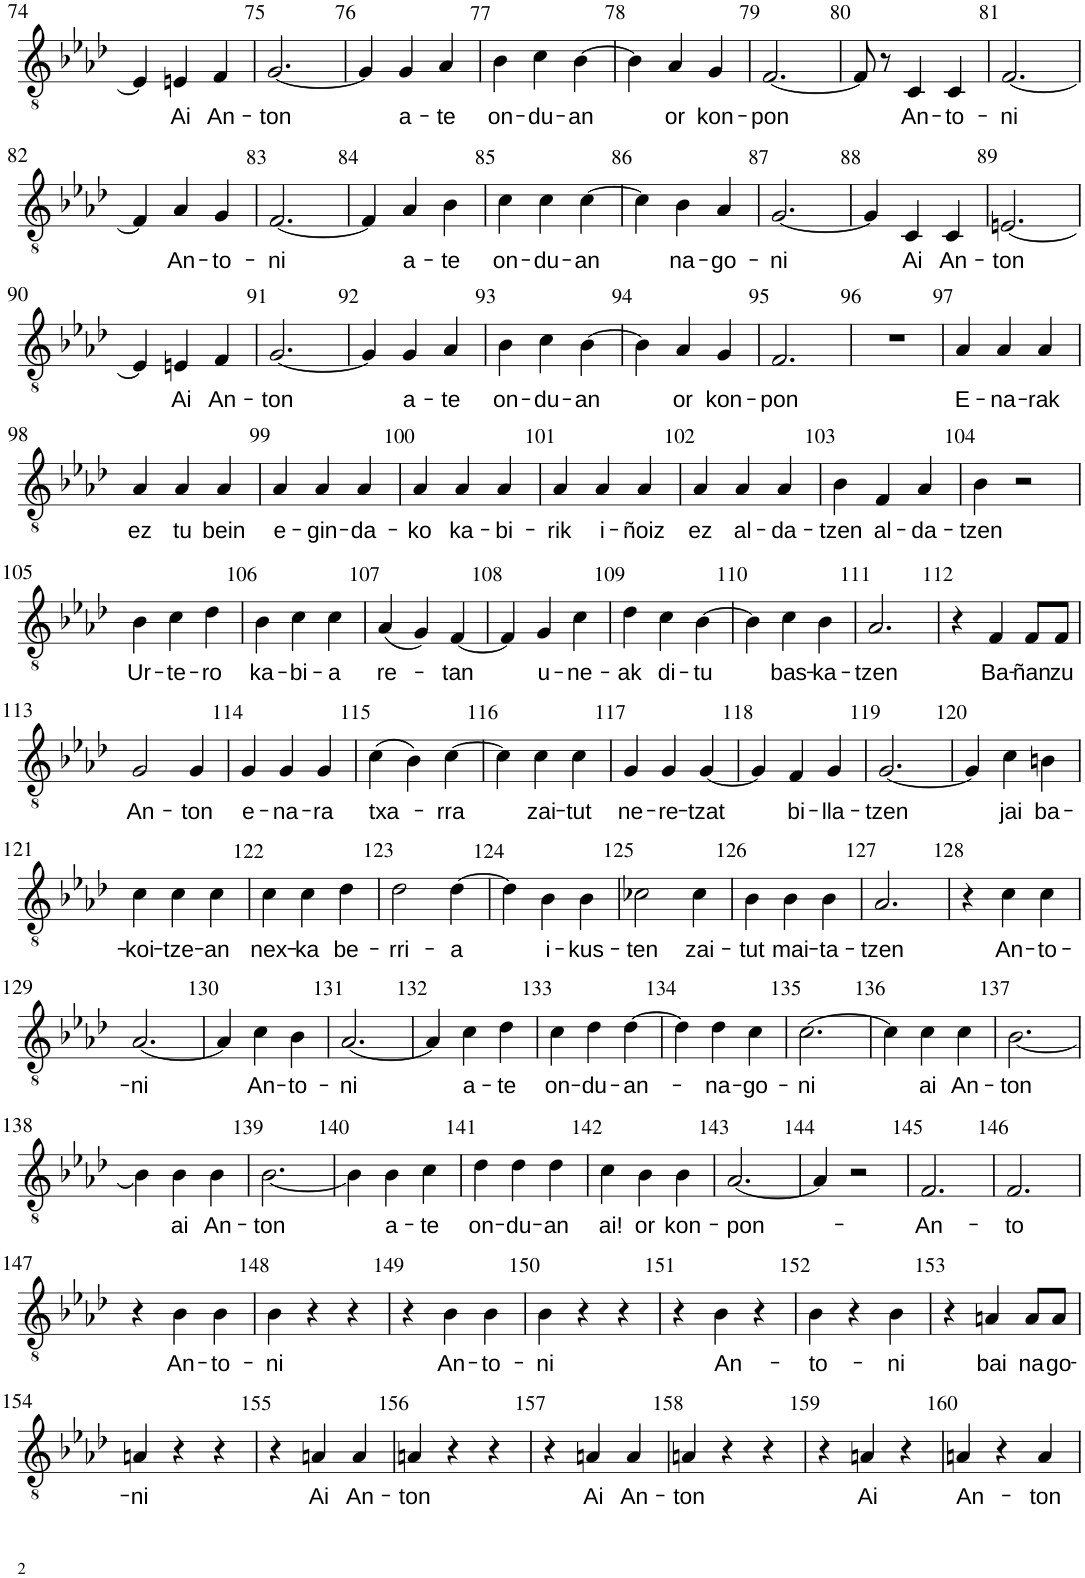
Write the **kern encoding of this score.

**kern	**text
*part1	*part1
*staff1	*staff1
*I"Ténor	*
*I'T.	*
!!LO:PB:g=z
*clefGv2	*
*k[b-e-a-d-]	*
*M3/4	*
=74	=74
4E/]	.
!	!LO:LY:b
4En/	Ai
!	!LO:LY:b
4F/	An-
=75	=75
!	!LO:LY:b
[2.G/	-ton
=76	=76
4G/]	.
!	!LO:LY:b
4G/	a-
!	!LO:LY:b
4A-/	-te
=77	=77
!	!LO:LY:b
4B-\	on-
!	!LO:LY:b
4c\	-du-
!	!LO:LY:b
[4B-\	-an
=78	=78
4B-\]	.
!	!LO:LY:b
4A-/	or
!	!LO:LY:b
4G/	kon-
=79	=79
!	!LO:LY:b
[2.F/	-pon
=80	=80
8F/]	.
8r	.
!	!LO:LY:b
4C/	An-
!	!LO:LY:b
4C/	-to-
=81	=81
!	!LO:LY:b
[2.F/	-ni
!!LO:LB:g=z
=82	=82
4F/]	.
!	!LO:LY:b
4A-/	An-
!	!LO:LY:b
4G/	-to-
=83	=83
!	!LO:LY:b
[2.F/	-ni
=84	=84
4F/]	.
!	!LO:LY:b
4A-/	a-
!	!LO:LY:b
4B-\	-te
=85	=85
!	!LO:LY:b
4c\	on-
!	!LO:LY:b
4c\	-du-
!	!LO:LY:b
[4c\	-an
=86	=86
4c\]	.
!	!LO:LY:b
4B-\	na-
!	!LO:LY:b
4A-/	-go-
=87	=87
!	!LO:LY:b
[2.G/	-ni
=88	=88
4G/]	.
!	!LO:LY:b
4C/	Ai
!	!LO:LY:b
4C/	An-
=89	=89
!	!LO:LY:b
[2.En/	-ton
!!LO:LB:g=z
=90	=90
4E/]	.
!	!LO:LY:b
4En/	Ai
!	!LO:LY:b
4F/	An-
=91	=91
!	!LO:LY:b
[2.G/	-ton
=92	=92
4G/]	.
!	!LO:LY:b
4G/	a-
!	!LO:LY:b
4A-/	-te
=93	=93
!	!LO:LY:b
4B-\	on-
!	!LO:LY:b
4c\	-du-
!	!LO:LY:b
[4B-\	-an
=94	=94
4B-\]	.
!	!LO:LY:b
4A-/	or
!	!LO:LY:b
4G/	kon-
=95	=95
!	!LO:LY:b
2.F/	-pon
=96	=96
2.r	.
=97	=97
!	!LO:LY:b
4A-/	E-
!	!LO:LY:b
4A-/	-na-
!	!LO:LY:b
4A-/	-rak
!!LO:LB:g=z
=98	=98
!	!LO:LY:b
4A-/	ez
!	!LO:LY:b
4A-/	tu
!	!LO:LY:b
4A-/	bein
=99	=99
!	!LO:LY:b
4A-/	e-
!	!LO:LY:b
4A-/	-gin-
!	!LO:LY:b
4A-/	-da-
=100	=100
!	!LO:LY:b
4A-/	-ko
!	!LO:LY:b
4A-/	ka-
!	!LO:LY:b
4A-/	-bi-
=101	=101
!	!LO:LY:b
4A-/	-rik
!	!LO:LY:b
4A-/	i-
!	!LO:LY:b
4A-/	-ñoiz
=102	=102
!	!LO:LY:b
4A-/	ez
!	!LO:LY:b
4A-/	al-
!	!LO:LY:b
4A-/	-da-
=103	=103
!	!LO:LY:b
4B-\	-tzen
!	!LO:LY:b
4F/	al-
!	!LO:LY:b
4A-/	-da-
=104	=104
!	!LO:LY:b
4B-\	-tzen
2r	.
!!LO:LB:g=z
=105	=105
!	!LO:LY:b
4B-\	Ur-
!	!LO:LY:b
4c\	-te-
!	!LO:LY:b
4d-\	-ro
=106	=106
!	!LO:LY:b
4B-\	ka-
!	!LO:LY:b
4c\	-bi-
!	!LO:LY:b
4c\	-a
=107	=107
!	!LO:LY:b
(4A-/	re-
4G/)	.
!	!LO:LY:b
[4F/	-tan
=108	=108
4F/]	.
!	!LO:LY:b
4G/	u-
!	!LO:LY:b
4c\	-ne-
=109	=109
!	!LO:LY:b
4d-\	-ak
!	!LO:LY:b
4c\	di-
!	!LO:LY:b
[4B-\	-tu
=110	=110
4B-\]	.
!	!LO:LY:b
4c\	bas-
!	!LO:LY:b
4B-\	-ka-
=111	=111
!	!LO:LY:b
2.A-/	-tzen
=112	=112
4r	.
!	!LO:LY:b
4F/	Ba-
!	!LO:LY:b
8F/L	-ñan
!	!LO:LY:b
8F/J	zu
!!LO:LB:g=z
=113	=113
!	!LO:LY:b
2G/	An-
!	!LO:LY:b
4G/	-ton
=114	=114
!	!LO:LY:b
4G/	e-
!	!LO:LY:b
4G/	-na-
!	!LO:LY:b
4G/	-ra
=115	=115
!	!LO:LY:b
(4c\	txa-
4B-\)	.
!	!LO:LY:b
[4c\	-rra
=116	=116
4c\]	.
!	!LO:LY:b
4c\	zai-
!	!LO:LY:b
4c\	-tut
=117	=117
!	!LO:LY:b
4G/	ne-
!	!LO:LY:b
4G/	-re-
!	!LO:LY:b
[4G/	-tzat
=118	=118
4G/]	.
!	!LO:LY:b
4F/	bi-
!	!LO:LY:b
4G/	-lla-
=119	=119
!	!LO:LY:b
[2.G/	-tzen
=120	=120
4G/]	.
!	!LO:LY:b
4c\	jai
!	!LO:LY:b
4Bn\	ba-
!!LO:LB:g=z
=121	=121
!	!LO:LY:b
4c\	-koi-
!	!LO:LY:b
4c\	-tze-
!	!LO:LY:b
4c\	-an
=122	=122
!	!LO:LY:b
4c\	nex-
!	!LO:LY:b
4c\	-ka
!	!LO:LY:b
4d-\	be-
=123	=123
!	!LO:LY:b
2d-\	-rri-
!	!LO:LY:b
[4d-\	-a
=124	=124
4d-\]	.
!	!LO:LY:b
4B-\	i-
!	!LO:LY:b
4B-\	-kus-
=125	=125
!	!LO:LY:b
2c-X\	-ten
!	!LO:LY:b
4c-\	zai-
=126	=126
!	!LO:LY:b
4B-\	-tut
!	!LO:LY:b
4B-\	mai-
!	!LO:LY:b
4B-\	-ta-
=127	=127
!	!LO:LY:b
2.A-/	-tzen
=128	=128
4r	.
!	!LO:LY:b
4c\	An-
!	!LO:LY:b
4c\	to-
!!LO:LB:g=z
=129	=129
!	!LO:LY:b
[<2.A-/	ni
=130	=130
4A-/]	.
!	!LO:LY:b
4c\	An-
!	!LO:LY:b
4B-\	to-
=131	=131
!	!LO:LY:b
[<2.A-/	ni
=132	=132
4A-/]	.
!	!LO:LY:b
4c\	a-
!	!LO:LY:b
4d-\	te
=133	=133
!	!LO:LY:b
4c\	on-
!	!LO:LY:b
4d-\	du-
!	!LO:LY:b
[>4d-\	an-
=134	=134
4d-\]	.
!	!LO:LY:b
4d-\	-na-
!	!LO:LY:b
4c\	go-
=135	=135
!	!LO:LY:b
[>2.c\	ni
=136	=136
4c\]	.
!	!LO:LY:b
4c\	ai
!	!LO:LY:b
4c\	An-
=137	=137
!	!LO:LY:b
[<2.B-\	ton
!!LO:LB:g=z
=138	=138
4B-\]	.
!	!LO:LY:b
4B-\	ai
!	!LO:LY:b
4B-\	An-
=139	=139
!	!LO:LY:b
[<2.B-\	ton
=140	=140
4B-\]	.
!	!LO:LY:b
4B-\	a-
!	!LO:LY:b
4c\	te
=141	=141
!	!LO:LY:b
4d-\	on-
!	!LO:LY:b
4d-\	du-
!	!LO:LY:b
4d-\	an
=142	=142
!	!LO:LY:b
4c\	ai!
!	!LO:LY:b
4B-\	or
!	!LO:LY:b
4B-\	kon-
=143	=143
!	!LO:LY:b
[2.A-/	pon-
=144	=144
4A-/]	.
2r	.
=145	=145
!	!LO:LY:b
2.F/	An-
=146	=146
!	!LO:LY:b
2.F/	-to
!!LO:LB:g=z
=147	=147
4r	.
!	!LO:LY:b
4B-\	An-
!	!LO:LY:b
4B-\	-to-
=148	=148
!	!LO:LY:b
4B-\	-ni
4r	.
4r	.
=149	=149
4r	.
!	!LO:LY:b
4B-\	An-
!	!LO:LY:b
4B-\	-to-
=150	=150
!	!LO:LY:b
4B-\	-ni
4r	.
4r	.
=151	=151
4r	.
!	!LO:LY:b
4B-\	-An-
4r	.
=152	=152
!	!LO:LY:b
4B-\	-to-
4r	.
!	!LO:LY:b
4B-\	-ni
=153	=153
4r	.
!	!LO:LY:b
4An/	bai
!	!LO:LY:b
8A/L	na-
!	!LO:LY:b
8A/J	-go-
!!LO:LB:g=z
=154	=154
!	!LO:LY:b
4An/	-ni
4r	.
4r	.
=155	=155
4r	.
!	!LO:LY:b
4An/	Ai
!	!LO:LY:b
4A/	An-
=156	=156
!	!LO:LY:b
4An/	-ton
4r	.
4r	.
=157	=157
4r	.
!	!LO:LY:b
4An/	Ai
!	!LO:LY:b
4A/	An-
=158	=158
!	!LO:LY:b
4An/	-ton
4r	.
4r	.
=159	=159
4r	.
!	!LO:LY:b
4An/	-Ai
4r	.
=160	=160
!	!LO:LY:b
4An/	An-
4r	.
!	!LO:LY:b
4A/	-ton
=	=
*-	*-
